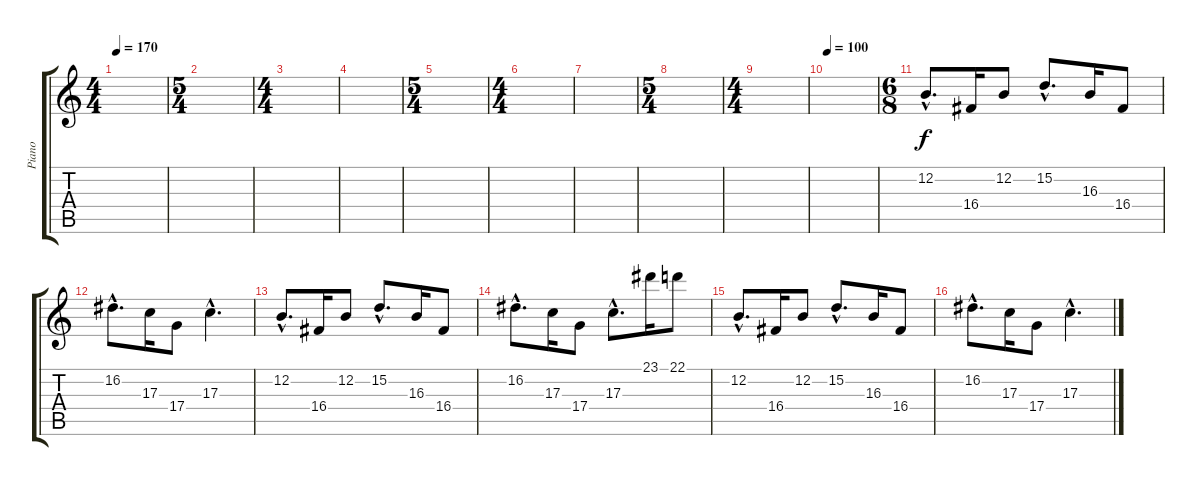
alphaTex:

\track ("Piano" "Piano") {instrument acousticgrandpiano}
\staff {score tabs}
\tuning (E4 B3 G3 D3 A2 E2) {hide}
\ts (4 4)
\tempo 170
\clef g2
\ks c
|
\ts (5 4)
|
\ts (4 4)
|
|
\ts (5 4)
|
\ts (4 4)
|
|
\ts (5 4)
|
\ts (4 4)
|
\tempo 100
|
\ts (6 8)
12.2{hac}.8{d} 16.4.16 12.2.8 15.2{hac}.8{d} 16.3.16 16.4.8 |
16.2{hac}.8{d} 17.3.16 17.4.8 17.3{hac}.4{d} |
12.2{hac}.8{d} 16.4.16 12.2.8 15.2{hac}.8{d} 16.3.16 16.4.8 |
16.2{hac}.8{d} 17.3.16 17.4.8 17.3{hac}.8{d} 23.1.16 22.1.8 |
12.2{hac}.8{d} 16.4.16 12.2.8 15.2{hac}.8{d} 16.3.16 16.4.8 |
16.2{hac}.8{d} 17.3.16 17.4.8 17.3{hac}.4{d}
